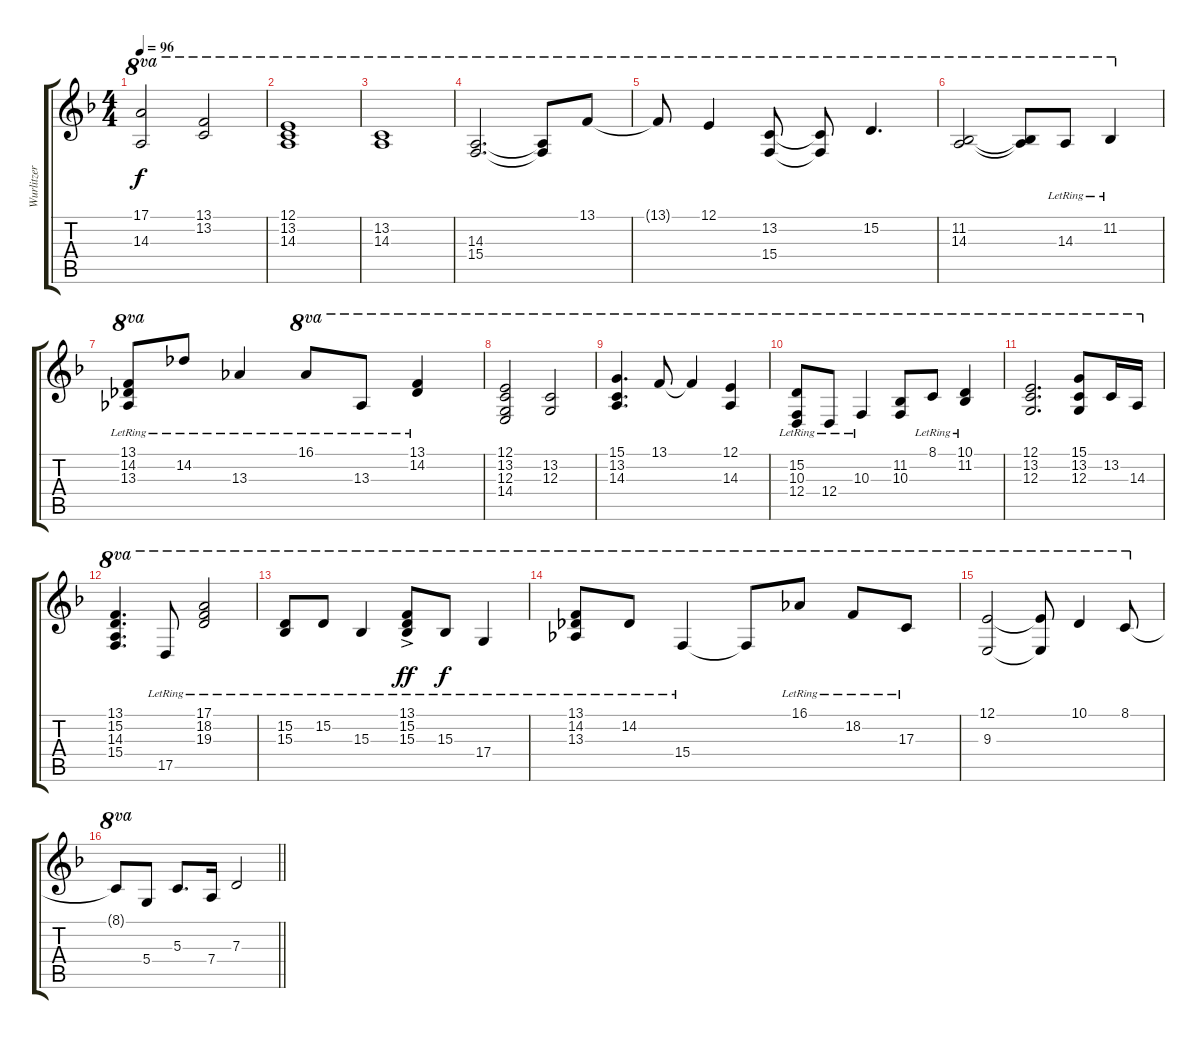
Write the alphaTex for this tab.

\track ("Wurlitzer - Nick Nasmyth" "Wurlitzer ") {instrument electricpiano2}
\staff {score tabs}
\tuning (E4 B3 G3 D3 A2 E2) {hide}
\ts (4 4)
\tempo 96
\clef g2
\ks f
(17.1 14.3).2{ot 8va dy f} (13.1 13.2).2{ot 8va} |
(12.1 13.2 14.3).1{ot 8va} |
(13.2 14.3).1{ot 8va} |
(14.3 15.4).2{d ot 8va} (14.3{t} 15.4{t}).8{ot 8va} 13.1.8{ot 8va} |
13.1{t}.8{ot 8va} 12.1.4{ot 8va} (13.2 15.4).8{ot 8va} (13.2{t} 15.4{t}).8{ot 8va} 15.2.4{d ot 8va} |
(11.2 14.3).2{ot 8va} (11.2{t} 14.3{t}).8{ot 8va} 14.3{lr}.8{ot 8va} 11.2{lr}.4{ot 8va} |
(13.1{lr} 14.2{lr} 13.3{lr}).8{ot 8va} 14.2{lr}.8 13.3{lr}.4 16.1{lr}.8{ot 8va} 13.3{lr}.8{ot 8va} (13.1{lr} 14.2{lr}).4{ot 8va} |
(12.1 13.2 12.3 14.4).2{ot 8va} (13.2 12.3).2{ot 8va} |
(15.1 13.2 14.3).4{d ot 8va} 13.1.8{ot 8va} 13.1{t}.4{ot 8va} (12.1 14.3).4{ot 8va} |
(15.2{lr} 10.3{lr} 12.4{lr}).8{ot 8va} 12.4{lr}.8{ot 8va} 10.3{lr}.4{ot 8va} (11.2 10.3).8{ot 8va} 8.1{lr}.8{ot 8va} (10.1{lr} 11.2{lr}).4{ot 8va} |
(12.1 13.2 12.3).2{d ot 8va} (15.1 13.2 12.3).8{ot 8va} 13.2.16{ot 8va} 14.3.16{ot 8va} |
(13.1 15.2 14.3 15.4).4{d ot 8va} 17.5{lr}.8{ot 8va} (17.1{lr} 18.2{lr} 19.3{lr}).2{ot 8va} |
(15.2{lr} 15.3{lr}).8{ot 8va} 15.2{lr}.8{ot 8va} 15.3{lr}.4{ot 8va} (13.1{ac lr} 15.2{ac lr} 15.3{ac lr}).8{ot 8va dy ff} 15.3{lr}.8{ot 8va dy f} 17.4{lr}.4{ot 8va} |
(13.1{lr} 14.2{lr} 13.3{lr}).8{ot 8va} 14.2{lr}.8{ot 8va} 15.4{lr}.4{ot 8va} 15.4{t}.8{ot 8va} 16.1{lr}.8{ot 8va} 18.2{lr}.8{ot 8va} 17.3{lr}.8{ot 8va} |
(12.1 9.3).2{ot 8va} (12.1{t} 9.3{t}).8{ot 8va} 10.1.4{ot 8va} 8.1.8{ot 8va} |
\barLineRight lightlight
8.1{t}.8{ot 8va} 5.4.8 5.3.8{d} 7.4.16 7.3.2
